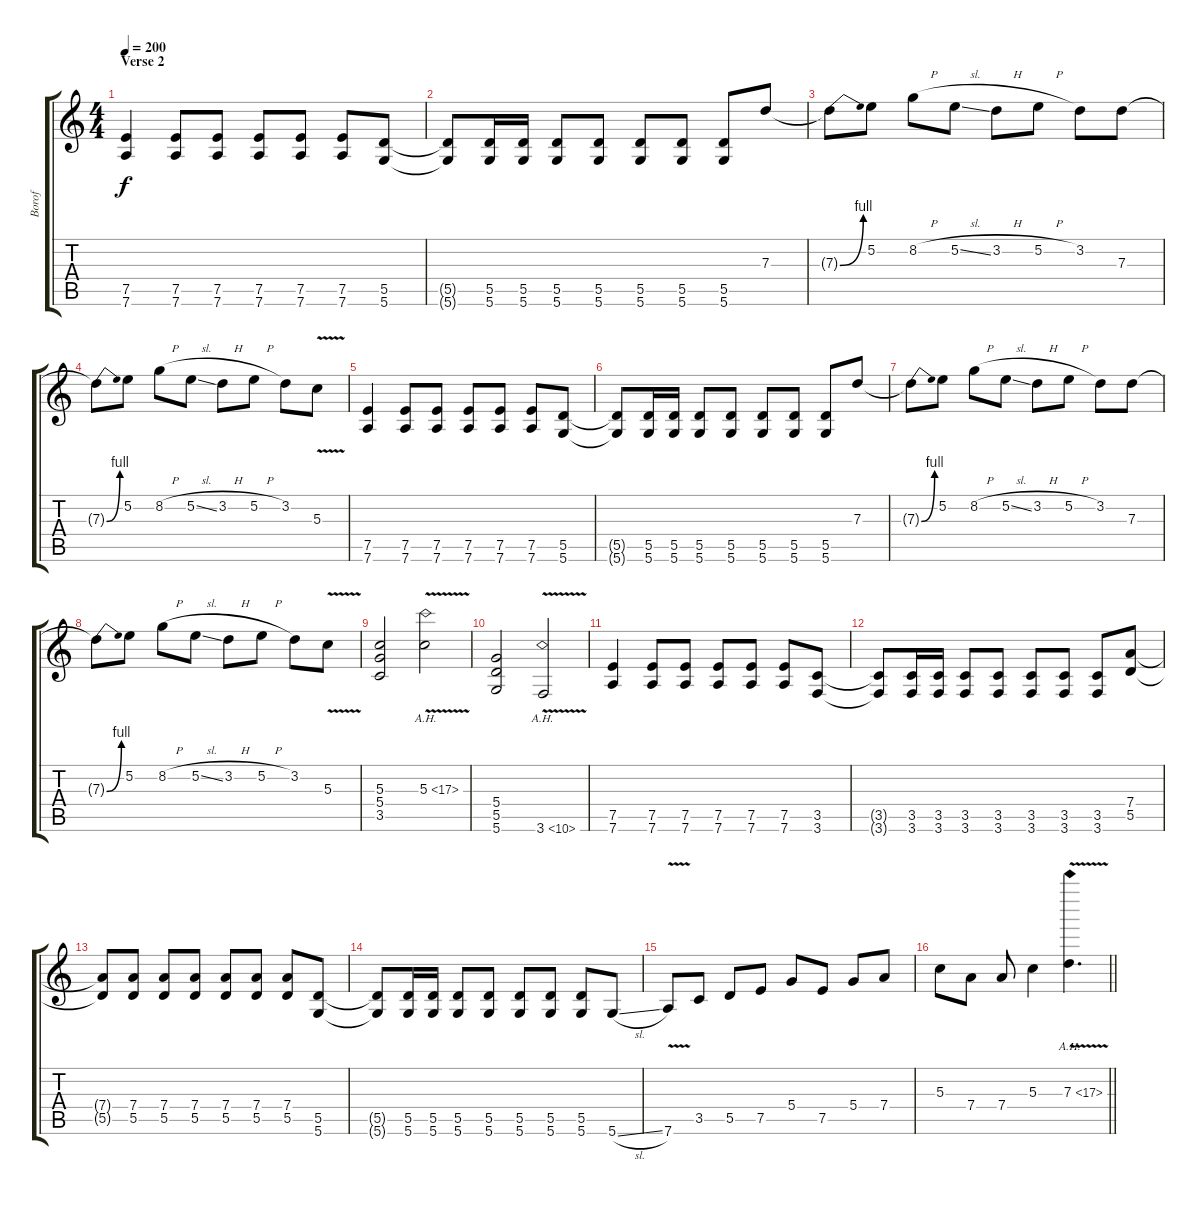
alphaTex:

\track ("Borof" "Borof") {instrument distortionguitar}
\staff {score tabs}
\tuning (E4 B3 G3 D3 A2 D2) {hide}
\ts (4 4)
\section ("" "Verse 2")
\tempo 200
\clef g2
\ks c
(7.5 7.6).4{dy f} (7.5 7.6).8 (7.5 7.6).8 (7.5 7.6).8 (7.5 7.6).8 (7.5 7.6).8 (5.5 5.6).8 |
(5.5{t} 5.6{t}).8 (5.5 5.6).16 (5.5 5.6).16 (5.5 5.6).8 (5.5 5.6).8 (5.5 5.6).8 (5.5 5.6).8 (5.5 5.6).8 7.3.8 |
7.3{be (bend 0 0 60 4) t}.8 5.2.8 8.2{h}.8 5.2{sl}.8 3.2{h}.8 5.2{h}.8 3.2.8 7.3.8 |
7.3{be (bend 0 0 60 4) t}.8 5.2.8 8.2{h}.8 5.2{sl}.8 3.2{h}.8 5.2{h}.8 3.2.8 5.3{v}.8 |
(7.5 7.6).4 (7.5 7.6).8 (7.5 7.6).8 (7.5 7.6).8 (7.5 7.6).8 (7.5 7.6).8 (5.5 5.6).8 |
(5.5{t} 5.6{t}).8 (5.5 5.6).16 (5.5 5.6).16 (5.5 5.6).8 (5.5 5.6).8 (5.5 5.6).8 (5.5 5.6).8 (5.5 5.6).8 7.3.8 |
7.3{be (bend 0 0 60 4) t}.8 5.2.8 8.2{h}.8 5.2{sl}.8 3.2{h}.8 5.2{h}.8 3.2.8 7.3.8 |
7.3{be (bend 0 0 60 4) t}.8 5.2.8 8.2{h}.8 5.2{sl}.8 3.2{h}.8 5.2{h}.8 3.2.8 5.3{v}.8 |
(5.3 5.4 3.5).2 5.3{ah 12 v}.2 |
(5.4 5.5 5.6).2 3.6{ah 7 v}.2 |
(7.5 7.6).4 (7.5 7.6).8 (7.5 7.6).8 (7.5 7.6).8 (7.5 7.6).8 (7.5 7.6).8 (3.5 3.6).8 |
(3.5{t} 3.6{t}).8 (3.5 3.6).16 (3.5 3.6).16 (3.5 3.6).8 (3.5 3.6).8 (3.5 3.6).8 (3.5 3.6).8 (3.5 3.6).8 (7.4 5.5).8 |
(7.4{t} 5.5{t}).8 (7.4 5.5).8 (7.4 5.5).8 (7.4 5.5).8 (7.4 5.5).8 (7.4 5.5).8 (7.4 5.5).8 (5.5 5.6).8 |
(5.5{t} 5.6{t}).8 (5.5 5.6).16 (5.5 5.6).16 (5.5 5.6).8 (5.5 5.6).8 (5.5 5.6).8 (5.5 5.6).8 (5.5 5.6).8 5.6{sl}.8 |
7.6{v}.8 3.5.8 5.5.8 7.5.8 5.4.8 7.5.8 5.4.8 7.4.8 |
\barLineRight lightlight
5.3.8 7.4.8 7.4.8 5.3.4 7.3{ah 10 v}.4{d}
